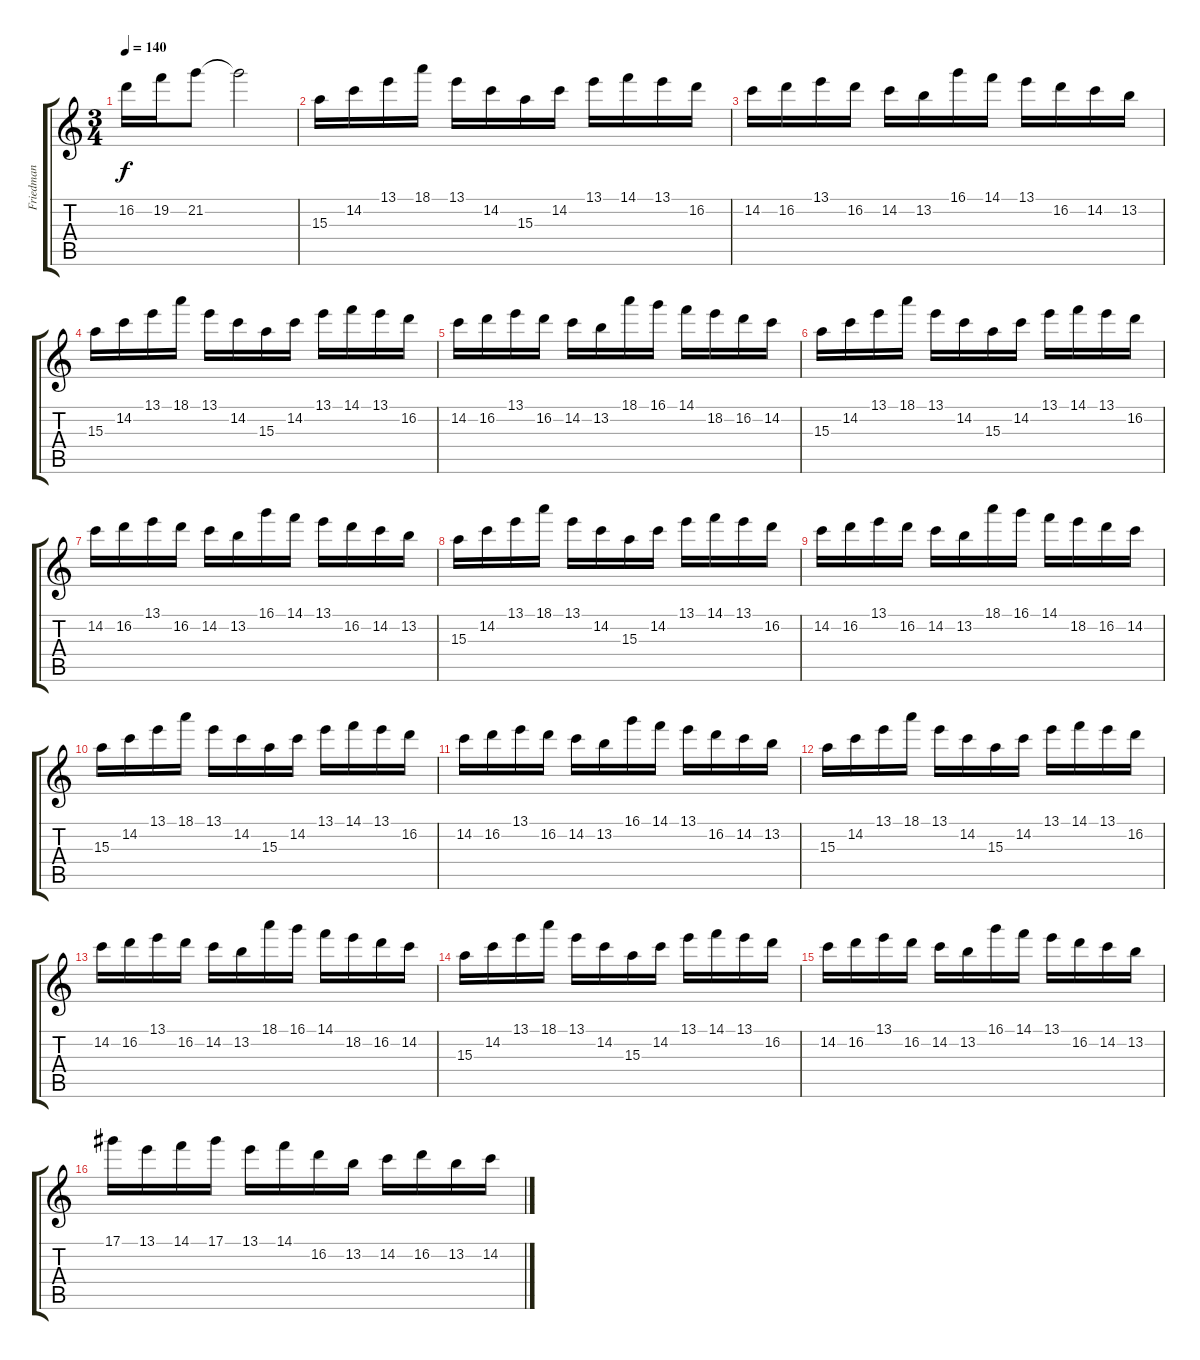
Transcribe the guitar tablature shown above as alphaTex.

\track ("Friedman" "Friedman") {instrument distortionguitar}
\staff {score tabs}
\tuning (Eb4 Bb3 Gb3 Db3 Ab2 Eb2) {hide}
\ts (3 4)
\tempo 140
\clef g2
\ks c
16.2.16{dy f} 19.2.16 21.2.8 21.2{t}.2 |
15.3.16 14.2.16 13.1.16 18.1.16 13.1.16 14.2.16 15.3.16 14.2.16 13.1.16 14.1.16 13.1.16 16.2.16 |
14.2.16 16.2.16 13.1.16 16.2.16 14.2.16 13.2.16 16.1.16 14.1.16 13.1.16 16.2.16 14.2.16 13.2.16 |
15.3.16 14.2.16 13.1.16 18.1.16 13.1.16 14.2.16 15.3.16 14.2.16 13.1.16 14.1.16 13.1.16 16.2.16 |
14.2.16 16.2.16 13.1.16 16.2.16 14.2.16 13.2.16 18.1.16 16.1.16 14.1.16 18.2.16 16.2.16 14.2.16 |
15.3.16 14.2.16 13.1.16 18.1.16 13.1.16 14.2.16 15.3.16 14.2.16 13.1.16 14.1.16 13.1.16 16.2.16 |
14.2.16 16.2.16 13.1.16 16.2.16 14.2.16 13.2.16 16.1.16 14.1.16 13.1.16 16.2.16 14.2.16 13.2.16 |
15.3.16 14.2.16 13.1.16 18.1.16 13.1.16 14.2.16 15.3.16 14.2.16 13.1.16 14.1.16 13.1.16 16.2.16 |
14.2.16 16.2.16 13.1.16 16.2.16 14.2.16 13.2.16 18.1.16 16.1.16 14.1.16 18.2.16 16.2.16 14.2.16 |
15.3.16 14.2.16 13.1.16 18.1.16 13.1.16 14.2.16 15.3.16 14.2.16 13.1.16 14.1.16 13.1.16 16.2.16 |
14.2.16 16.2.16 13.1.16 16.2.16 14.2.16 13.2.16 16.1.16 14.1.16 13.1.16 16.2.16 14.2.16 13.2.16 |
15.3.16 14.2.16 13.1.16 18.1.16 13.1.16 14.2.16 15.3.16 14.2.16 13.1.16 14.1.16 13.1.16 16.2.16 |
14.2.16 16.2.16 13.1.16 16.2.16 14.2.16 13.2.16 18.1.16 16.1.16 14.1.16 18.2.16 16.2.16 14.2.16 |
15.3.16 14.2.16 13.1.16 18.1.16 13.1.16 14.2.16 15.3.16 14.2.16 13.1.16 14.1.16 13.1.16 16.2.16 |
14.2.16 16.2.16 13.1.16 16.2.16 14.2.16 13.2.16 16.1.16 14.1.16 13.1.16 16.2.16 14.2.16 13.2.16 |
17.1.16 13.1.16 14.1.16 17.1.16 13.1.16 14.1.16 16.2.16 13.2.16 14.2.16 16.2.16 13.2.16 14.2.16
